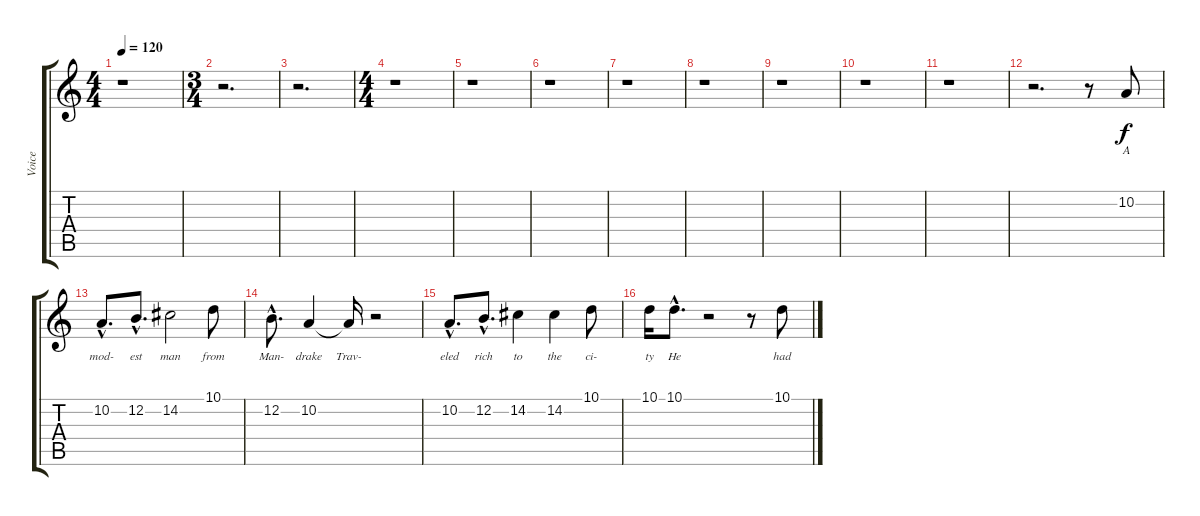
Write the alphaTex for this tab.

\track ("Voice" "Voice") {instrument lead3calliope}
\staff {score tabs}
\tuning (E4 B3 G3 D3 A2 E2) {hide}
\ts (4 4)
\tempo 120
\clef g2
\ks c
r.1{dy f instrument lead3calliope} |
\ts (3 4)
r.2{d} |
r.2{d} |
\ts (4 4)
r.1 |
r.1 |
r.1 |
r.1 |
r.1 |
r.1 |
r.1 |
r.1 |
r.2{d} r.8 10.2.8{lyrics (0 "A") lyrics (1 "") lyrics (2 "") lyrics (3 "") lyrics (4 "")} |
10.2{hac}.8{d lyrics (0 "mod-") lyrics (1 "") lyrics (2 "") lyrics (3 "") lyrics (4 "")} 12.2{hac}.8{d lyrics (0 "est") lyrics (1 "") lyrics (2 "") lyrics (3 "") lyrics (4 "")} 14.2.2{lyrics (0 "man") lyrics (1 "") lyrics (2 "") lyrics (3 "") lyrics (4 "")} 10.1.8{lyrics (0 "from") lyrics (1 "") lyrics (2 "") lyrics (3 "") lyrics (4 "")} |
12.2{hac}.8{d lyrics (0 "Man-") lyrics (1 "") lyrics (2 "") lyrics (3 "") lyrics (4 "")} 10.2.4{lyrics (0 "drake") lyrics (1 "") lyrics (2 "") lyrics (3 "") lyrics (4 "")} 10.2{t}.16{lyrics (0 "Trav-") lyrics (1 "") lyrics (2 "") lyrics (3 "") lyrics (4 "")} r.2 |
10.2{hac}.8{d lyrics (0 "eled") lyrics (1 "") lyrics (2 "") lyrics (3 "") lyrics (4 "")} 12.2{hac}.8{d lyrics (0 "rich") lyrics (1 "") lyrics (2 "") lyrics (3 "") lyrics (4 "")} 14.2.4{lyrics (0 "to") lyrics (1 "") lyrics (2 "") lyrics (3 "") lyrics (4 "")} 14.2.4{lyrics (0 "the") lyrics (1 "") lyrics (2 "") lyrics (3 "") lyrics (4 "")} 10.1.8{lyrics (0 "ci-") lyrics (1 "") lyrics (2 "") lyrics (3 "") lyrics (4 "")} |
10.1.16{lyrics (0 "ty") lyrics (1 "") lyrics (2 "") lyrics (3 "") lyrics (4 "")} 10.1{hac}.8{d lyrics (0 "He") lyrics (1 "") lyrics (2 "") lyrics (3 "") lyrics (4 "")} r.2 r.8 10.1.8{lyrics (0 "had") lyrics (1 "") lyrics (2 "") lyrics (3 "") lyrics (4 "")}
